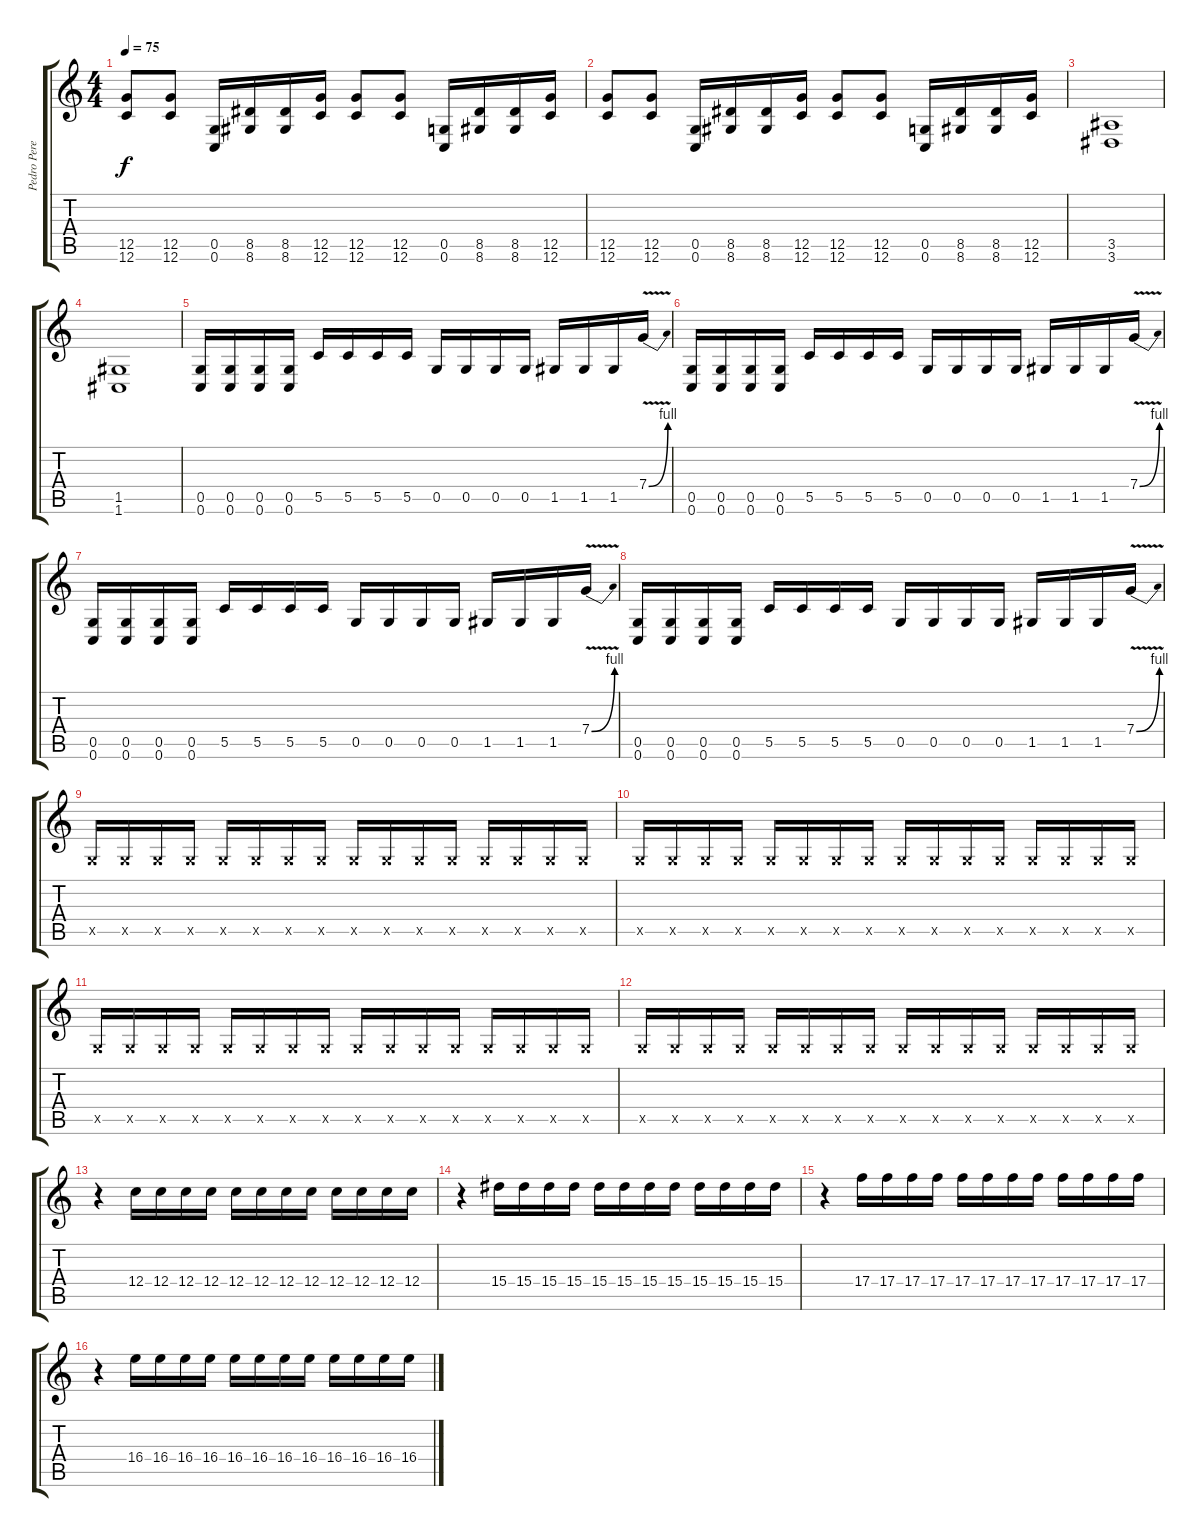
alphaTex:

\track ("Pedro Pereira" "Pedro Pere") {instrument distortionguitar}
\staff {score tabs}
\tuning (D4 A3 F3 C3 G2 C2) {hide}
\ts (4 4)
\tempo 75
\clef g2
\ks c
(12.5 12.6).8{dy f volume 16 instrument distortionguitar} (12.5 12.6).8 (0.5 0.6).16 (8.5 8.6).16 (8.5 8.6).16 (12.5 12.6).16 (12.5 12.6).8 (12.5 12.6).8 (0.5 0.6).16 (8.5 8.6).16 (8.5 8.6).16 (12.5 12.6).16 |
(12.5 12.6).8 (12.5 12.6).8 (0.5 0.6).16 (8.5 8.6).16 (8.5 8.6).16 (12.5 12.6).16 (12.5 12.6).8 (12.5 12.6).8 (0.5 0.6).16 (8.5 8.6).16 (8.5 8.6).16 (12.5 12.6).16 |
(3.5 3.6).1 |
(1.5 1.6).1 |
(0.5 0.6).16 (0.5 0.6).16 (0.5 0.6).16 (0.5 0.6).16 5.5.16 5.5.16 5.5.16 5.5.16 0.5.16 0.5.16 0.5.16 0.5.16 1.5.16 1.5.16 1.5.16 7.4{be (bend 0 0 60 4) v}.16 |
(0.5 0.6).16 (0.5 0.6).16 (0.5 0.6).16 (0.5 0.6).16 5.5.16 5.5.16 5.5.16 5.5.16 0.5.16 0.5.16 0.5.16 0.5.16 1.5.16 1.5.16 1.5.16 7.4{be (bend 0 0 60 4) v}.16 |
(0.5 0.6).16 (0.5 0.6).16 (0.5 0.6).16 (0.5 0.6).16 5.5.16 5.5.16 5.5.16 5.5.16 0.5.16 0.5.16 0.5.16 0.5.16 1.5.16 1.5.16 1.5.16 7.4{be (bend 0 0 60 4) v}.16 |
(0.5 0.6).16 (0.5 0.6).16 (0.5 0.6).16 (0.5 0.6).16 5.5.16 5.5.16 5.5.16 5.5.16 0.5.16 0.5.16 0.5.16 0.5.16 1.5.16 1.5.16 1.5.16 7.4{be (bend 0 0 60 4) v}.16 |
0.5{x}.16{volume 11 instrument electricguitarjazz} 0.5{x}.16 0.5{x}.16 0.5{x}.16 0.5{x}.16 0.5{x}.16 0.5{x}.16 0.5{x}.16 0.5{x}.16 0.5{x}.16 0.5{x}.16 0.5{x}.16 0.5{x}.16 0.5{x}.16 0.5{x}.16 0.5{x}.16 |
0.5{x}.16 0.5{x}.16 0.5{x}.16 0.5{x}.16 0.5{x}.16 0.5{x}.16 0.5{x}.16 0.5{x}.16 0.5{x}.16 0.5{x}.16 0.5{x}.16 0.5{x}.16 0.5{x}.16 0.5{x}.16 0.5{x}.16 0.5{x}.16 |
0.5{x}.16 0.5{x}.16 0.5{x}.16 0.5{x}.16 0.5{x}.16 0.5{x}.16 0.5{x}.16 0.5{x}.16 0.5{x}.16 0.5{x}.16 0.5{x}.16 0.5{x}.16 0.5{x}.16 0.5{x}.16 0.5{x}.16 0.5{x}.16 |
0.5{x}.16 0.5{x}.16 0.5{x}.16 0.5{x}.16 0.5{x}.16 0.5{x}.16 0.5{x}.16 0.5{x}.16 0.5{x}.16 0.5{x}.16 0.5{x}.16 0.5{x}.16 0.5{x}.16 0.5{x}.16 0.5{x}.16 0.5{x}.16 |
r.4{volume 7} 12.4.16 12.4.16 12.4.16 12.4.16 12.4.16 12.4.16 12.4.16 12.4.16 12.4.16 12.4.16 12.4.16 12.4.16 |
r.4 15.4.16 15.4.16 15.4.16 15.4.16 15.4.16 15.4.16 15.4.16 15.4.16 15.4.16 15.4.16 15.4.16 15.4.16 |
r.4 17.4.16 17.4.16 17.4.16 17.4.16 17.4.16 17.4.16 17.4.16 17.4.16 17.4.16 17.4.16 17.4.16 17.4.16 |
r.4 16.4.16 16.4.16 16.4.16 16.4.16 16.4.16 16.4.16 16.4.16 16.4.16 16.4.16 16.4.16 16.4.16 16.4.16
